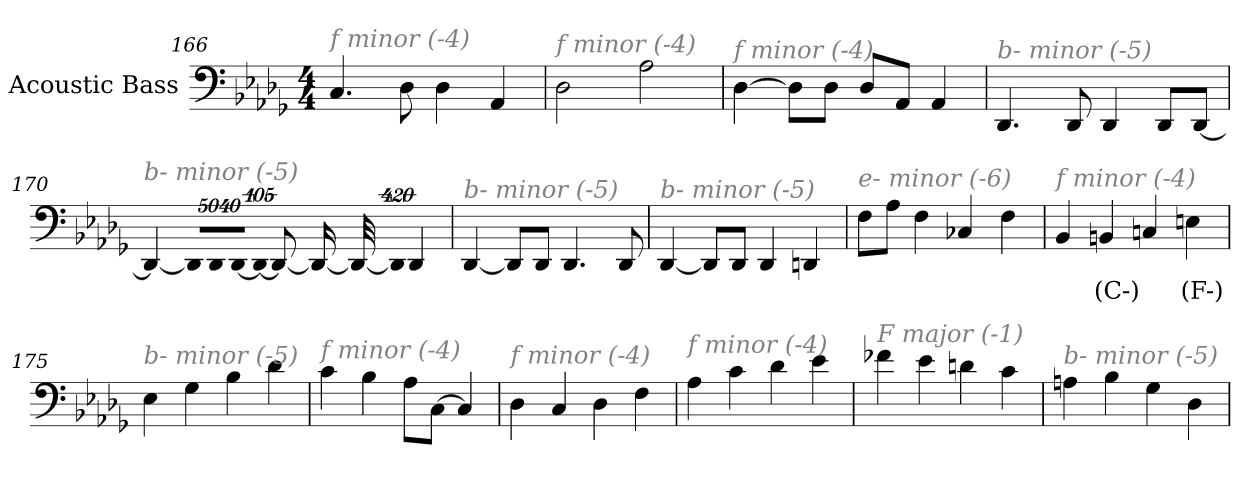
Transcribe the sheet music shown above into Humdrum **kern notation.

**kern	**text
*part1	*part1
*staff1	*staff1
*I"Acoustic Bass	*
*clefF4	*
*ITrd7c12	*
*k[b-e-a-d-g-]	*
*D-:	*
*M4/4	*
=166	=166
!LO:TX:i:color=#808080:t=f minor (-4)	!
4.CC	.
8DD-	.
4DD-	.
4AAA-	.
=167	=167
!LO:TX:i:color=#808080:t=f minor (-4)	!
2DD-	.
2AA-	.
=168	=168
!LO:TX:i:color=#808080:t=f minor (-4)	!
[4DD-	.
8DD-L]	.
8DD-J	.
8DD-L	.
8AAA-J	.
4AAA-	.
=169	=169
!LO:TX:i:color=#808080:t=b- minor (-5)	!
4.DDD-	.
8DDD-	.
4DDD-	.
8DDD-L	.
[8DDD-J	.
=170	=170
!LO:TX:i:color=#808080:t=b- minor (-5)	!
4DDD-_	.
!LO:N:vis=8	!
40320%3347DDD-L]	.
!LO:N:vis=8	!
40320%3347DDD-	.
!LO:N:vis=8	!
[40320%3347DDD-J	.
!LO:N:vis=1024	!
13440%13DDD-_	.
8DDD-_	.
16DDD-_	.
32DDD-_	.
!LO:N:vis=1024%31	!
13440%407DDD-]	.
4DDD-	.
=171	=171
!LO:TX:i:color=#808080:t=b- minor (-5)	!
[4DDD-	.
8DDD-L]	.
8DDD-J	.
4.DDD-	.
8DDD-	.
=172	=172
!LO:TX:i:color=#808080:t=b- minor (-5)	!
[4DDD-	.
8DDD-L]	.
8DDD-J	.
4DDD-	.
4DDDn	.
=173	=173
!LO:TX:i:color=#808080:t=e- minor (-6)	!
8FFL	.
8AA-J	.
4FF	.
4CC-X	.
4FF	.
=174	=174
!LO:TX:i:color=#808080:t=f minor (-4)	!
4BBB-	.
4BBBni	(C-)
4CCn	.
4EEni	(F-)
=175	=175
!LO:TX:i:color=#808080:t=b- minor (-5)	!
4EE-	.
4GG-	.
4BB-	.
4D-	.
=176	=176
!LO:TX:i:color=#808080:t=f minor (-4)	!
4C	.
4BB-	.
8AA-L	.
[8CCJ	.
4CC]	.
=177	=177
!LO:TX:i:color=#808080:t=f minor (-4)	!
4DD-	.
4CC	.
4DD-	.
4FF	.
=178	=178
!LO:TX:i:color=#808080:t=f minor (-4)	!
4AA-	.
4C	.
4D-	.
4E-	.
=179	=179
!LO:TX:i:color=#808080:t=F major (-1)	!
4F-Xj	.
4E-	.
4Dn	.
4C	.
=180	=180
!LO:TX:i:color=#808080:t=b- minor (-5)	!
4AAn	.
4BB-	.
4GG-	.
4DD-	.
=	=
*-	*-
